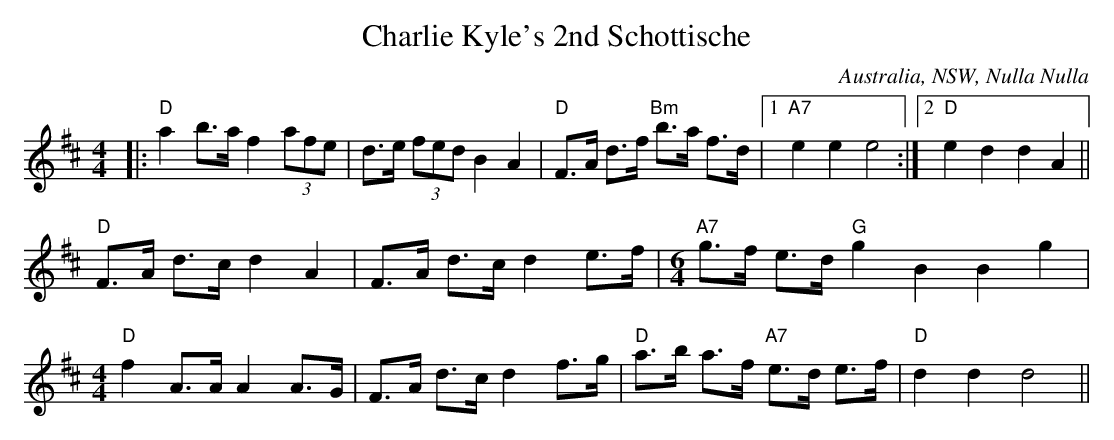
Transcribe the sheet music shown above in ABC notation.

X:1
T:Charlie Kyle's 2nd Schottische
O:Australia, NSW, Nulla Nulla
M:4/4
L:1/8
K:D
|:"D"a2b>af2(3afe|d>e (3fed B2A2|"D"F>A d>f "Bm"b>a f>d|1"A7"e2e2e4:|2"D"e2d2d2A2||
"D"F>A d>cd2A2|F>A d>cd2e>f|\
M:6/4
"A7"g>f e>d "G"g2B2B2g2|
M:4/4
"D"f2A>AA2A>G|F>A d>cd2f>g|"D"a>b a>f "A7"e>d e>f|"D"d2d2d4||
